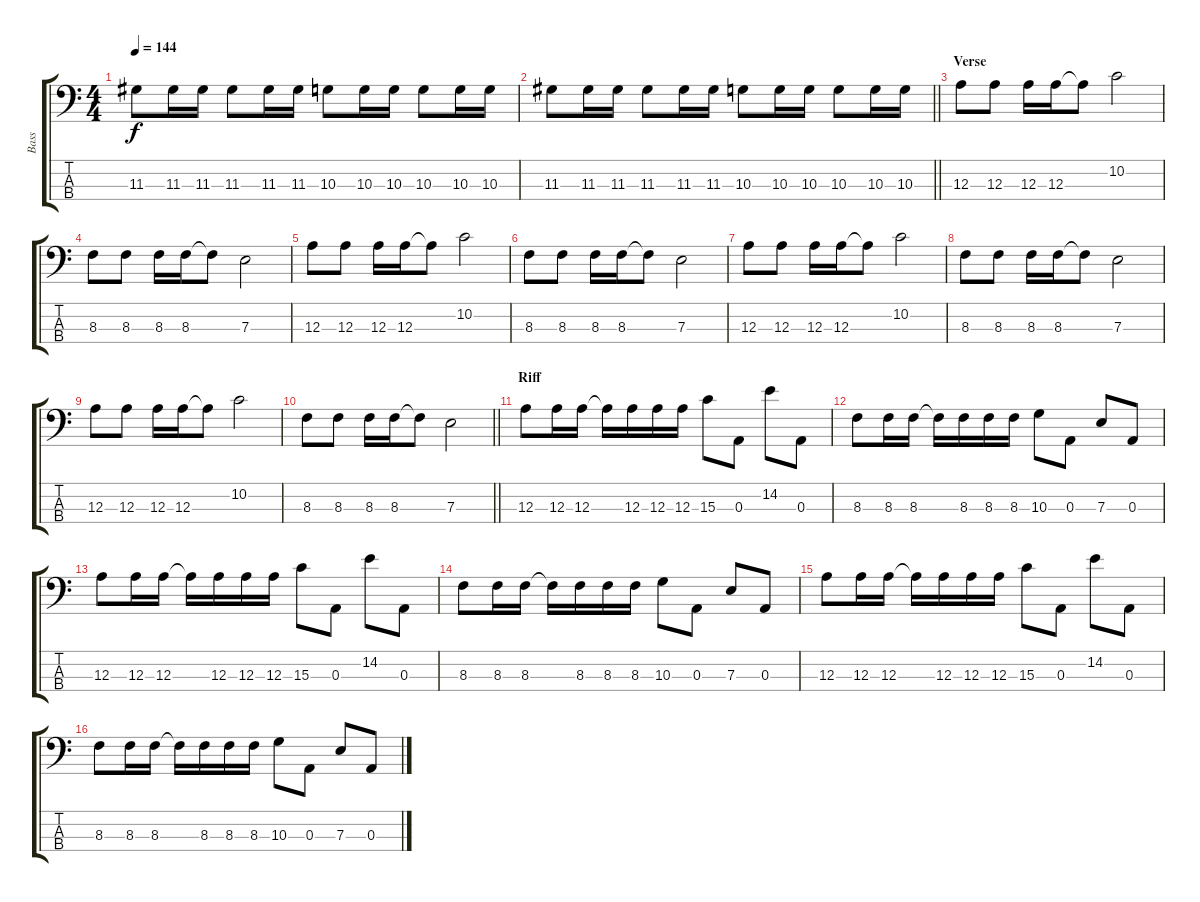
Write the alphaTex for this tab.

\track ("Bass" "Bass") {instrument electricbassfinger}
\staff {score tabs}
\tuning (G2 D2 A1 E1) {hide}
\ts (4 4)
\tempo 144
\clef f4
\ks c
11.3.8{dy f} 11.3.16 11.3.16 11.3.8 11.3.16 11.3.16 10.3.8 10.3.16 10.3.16 10.3.8 10.3.16 10.3.16 |
\barLineRight lightlight
11.3.8 11.3.16 11.3.16 11.3.8 11.3.16 11.3.16 10.3.8 10.3.16 10.3.16 10.3.8 10.3.16 10.3.16 |
\section ("" "Verse")
12.3.8 12.3.8 12.3.16 12.3.16 12.3{t}.8 10.2.2 |
8.3.8 8.3.8 8.3.16 8.3.16 8.3{t}.8 7.3.2 |
12.3.8 12.3.8 12.3.16 12.3.16 12.3{t}.8 10.2.2 |
8.3.8 8.3.8 8.3.16 8.3.16 8.3{t}.8 7.3.2 |
12.3.8 12.3.8 12.3.16 12.3.16 12.3{t}.8 10.2.2 |
8.3.8 8.3.8 8.3.16 8.3.16 8.3{t}.8 7.3.2 |
12.3.8 12.3.8 12.3.16 12.3.16 12.3{t}.8 10.2.2 |
\barLineRight lightlight
8.3.8 8.3.8 8.3.16 8.3.16 8.3{t}.8 7.3.2 |
\section ("" "Riff")
12.3.8 12.3.16 12.3.16 12.3{t}.16 12.3.16 12.3.16 12.3.16 15.3.8 0.3.8 14.2.8 0.3.8 |
8.3.8 8.3.16 8.3.16 8.3{t}.16 8.3.16 8.3.16 8.3.16 10.3.8 0.3.8 7.3.8 0.3.8 |
12.3.8 12.3.16 12.3.16 12.3{t}.16 12.3.16 12.3.16 12.3.16 15.3.8 0.3.8 14.2.8 0.3.8 |
8.3.8 8.3.16 8.3.16 8.3{t}.16 8.3.16 8.3.16 8.3.16 10.3.8 0.3.8 7.3.8 0.3.8 |
12.3.8 12.3.16 12.3.16 12.3{t}.16 12.3.16 12.3.16 12.3.16 15.3.8 0.3.8 14.2.8 0.3.8 |
8.3.8 8.3.16 8.3.16 8.3{t}.16 8.3.16 8.3.16 8.3.16 10.3.8 0.3.8 7.3.8 0.3.8
